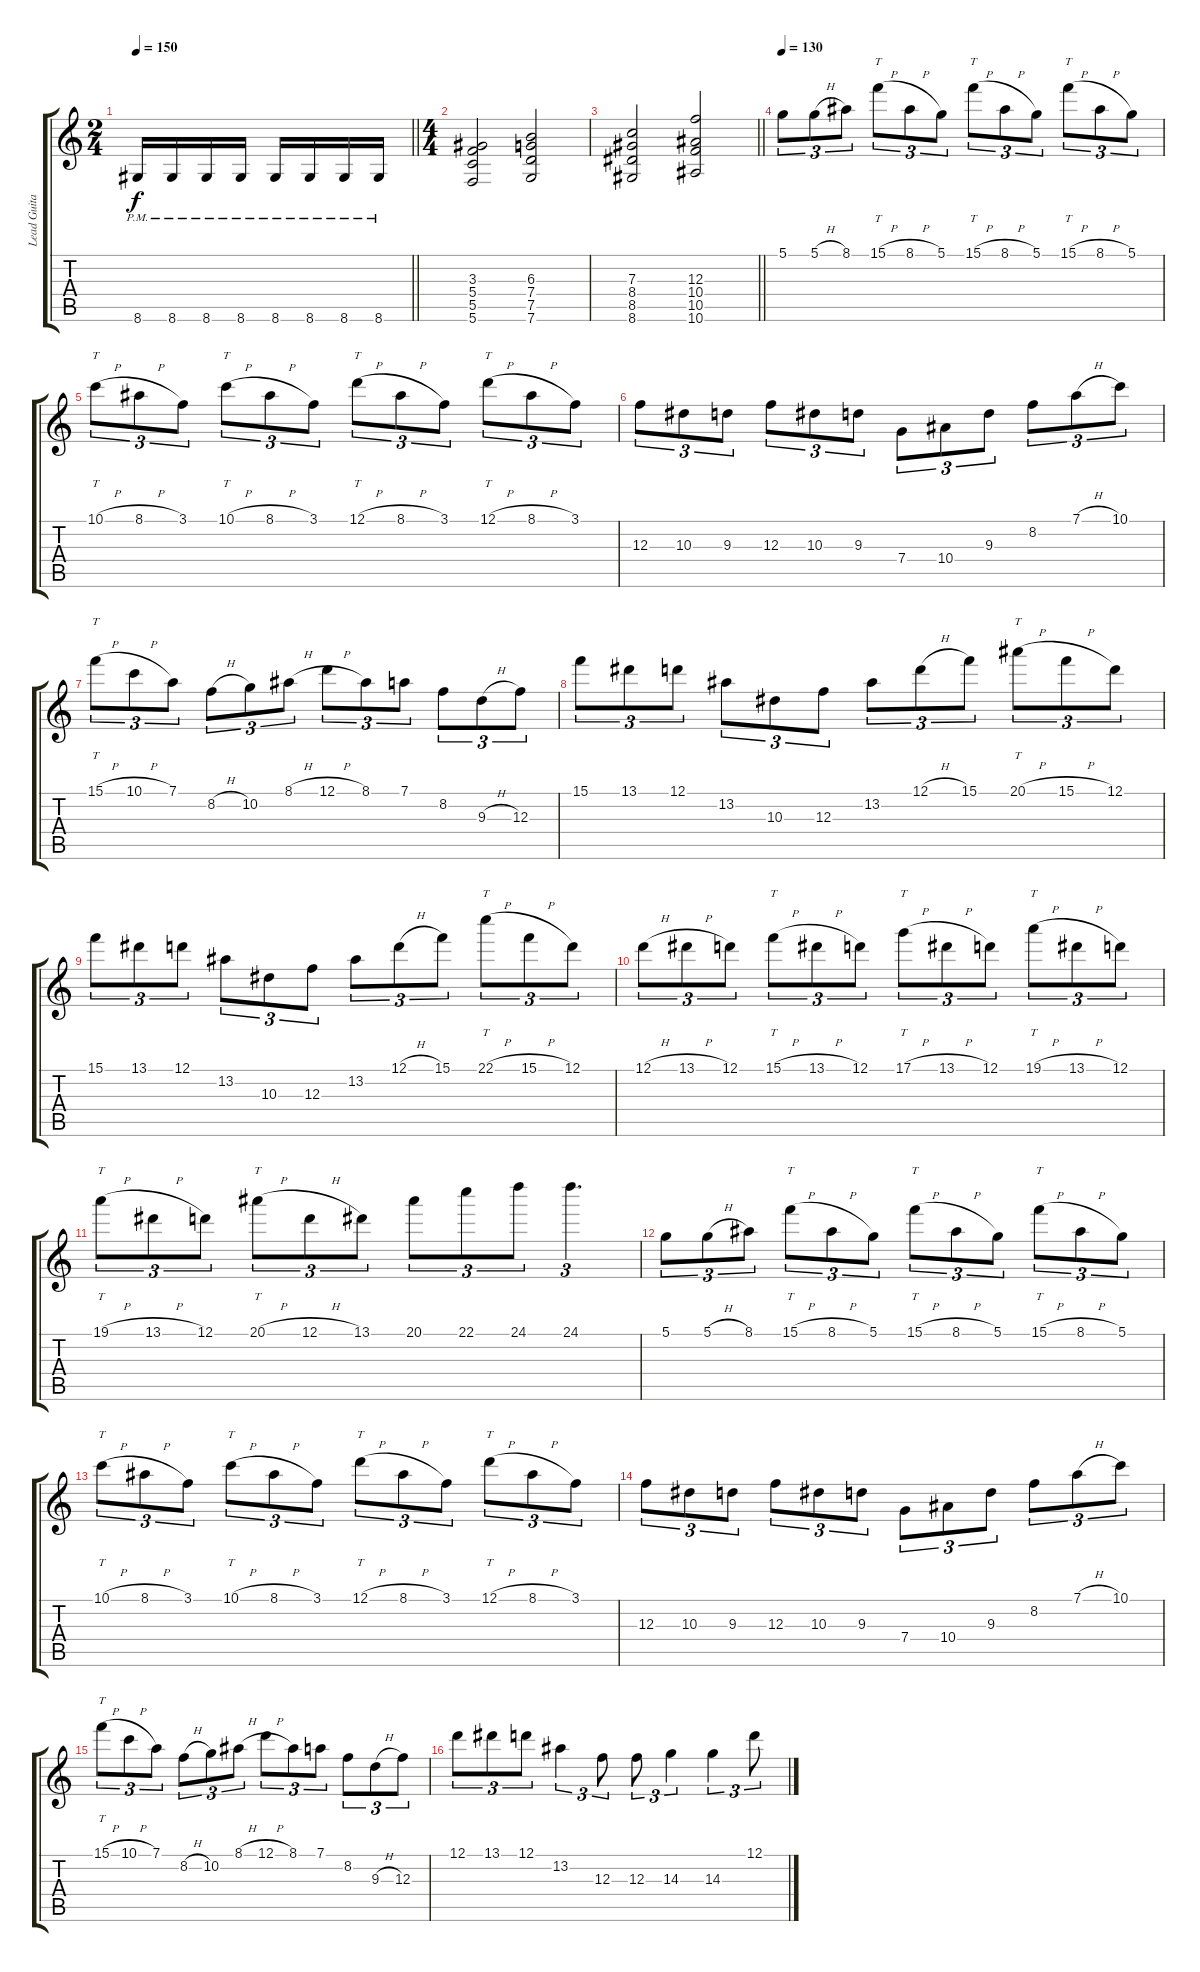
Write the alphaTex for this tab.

\track ("Lead Guitar 1" "Lead Guita") {instrument distortionguitar}
\staff {score tabs}
\tuning (D4 A3 F3 C3 G2 C2) {hide}
\ts (2 4)
\tempo 150
\clef g2
\barLineRight lightlight
\ks c
8.6{pm}.16{dy f} 8.6{pm}.16 8.6{pm}.16 8.6{pm}.16 8.6{pm}.16 8.6{pm}.16 8.6{pm}.16 8.6{pm}.16 |
\ts (4 4)
(3.3 5.4 5.5 5.6).2 (6.3 7.4 7.5 7.6).2 |
\barLineRight lightlight
(7.3 8.4 8.5 8.6).2 (12.3 10.4 10.5 10.6).2 |
\tempo 130
5.1.8{tu (3 2) instrument overdrivenguitar} 5.1{h}.8{tu (3 2)} 8.1.8{tu (3 2)} 15.1{h}.8{tt tu (3 2)} 8.1{h}.8{tu (3 2)} 5.1.8{tu (3 2)} 15.1{h}.8{tt tu (3 2)} 8.1{h}.8{tu (3 2)} 5.1.8{tu (3 2)} 15.1{h}.8{tt tu (3 2)} 8.1{h}.8{tu (3 2)} 5.1.8{tu (3 2)} |
10.1{h}.8{tt tu (3 2)} 8.1{h}.8{tu (3 2)} 3.1.8{tu (3 2)} 10.1{h}.8{tt tu (3 2)} 8.1{h}.8{tu (3 2)} 3.1.8{tu (3 2)} 12.1{h}.8{tt tu (3 2)} 8.1{h}.8{tu (3 2)} 3.1.8{tu (3 2)} 12.1{h}.8{tt tu (3 2)} 8.1{h}.8{tu (3 2)} 3.1.8{tu (3 2)} |
12.3.8{tu (3 2)} 10.3.8{tu (3 2)} 9.3.8{tu (3 2)} 12.3.8{tu (3 2)} 10.3.8{tu (3 2)} 9.3.8{tu (3 2)} 7.4.8{tu (3 2)} 10.4.8{tu (3 2)} 9.3.8{tu (3 2)} 8.2.8{tu (3 2)} 7.1{h}.8{tu (3 2)} 10.1.8{tu (3 2)} |
15.1{h}.8{tt tu (3 2)} 10.1{h}.8{tu (3 2)} 7.1.8{tu (3 2)} 8.2{h}.8{tu (3 2)} 10.2.8{tu (3 2)} 8.1{h}.8{tu (3 2)} 12.1{h}.8{tu (3 2)} 8.1.8{tu (3 2)} 7.1.8{tu (3 2)} 8.2.8{tu (3 2)} 9.3{h}.8{tu (3 2)} 12.3.8{tu (3 2)} |
15.1.8{tu (3 2)} 13.1.8{tu (3 2)} 12.1.8{tu (3 2)} 13.2.8{tu (3 2)} 10.3.8{tu (3 2)} 12.3.8{tu (3 2)} 13.2.8{tu (3 2)} 12.1{h}.8{tu (3 2)} 15.1.8{tu (3 2)} 20.1{h}.8{tt tu (3 2)} 15.1{h}.8{tu (3 2)} 12.1.8{tu (3 2)} |
15.1.8{tu (3 2)} 13.1.8{tu (3 2)} 12.1.8{tu (3 2)} 13.2.8{tu (3 2)} 10.3.8{tu (3 2)} 12.3.8{tu (3 2)} 13.2.8{tu (3 2)} 12.1{h}.8{tu (3 2)} 15.1.8{tu (3 2)} 22.1{h}.8{tt tu (3 2)} 15.1{h}.8{tu (3 2)} 12.1.8{tu (3 2)} |
12.1{h}.8{tu (3 2)} 13.1{h}.8{tu (3 2)} 12.1.8{tu (3 2)} 15.1{h}.8{tt tu (3 2)} 13.1{h}.8{tu (3 2)} 12.1.8{tu (3 2)} 17.1{h}.8{tt tu (3 2)} 13.1{h}.8{tu (3 2)} 12.1.8{tu (3 2)} 19.1{h}.8{tt tu (3 2)} 13.1{h}.8{tu (3 2)} 12.1.8{tu (3 2)} |
19.1{h}.8{tt tu (3 2)} 13.1{h}.8{tu (3 2)} 12.1.8{tu (3 2)} 20.1{h}.8{tt tu (3 2)} 12.1{h}.8{tu (3 2)} 13.1.8{tu (3 2)} 20.1.8{tu (3 2)} 22.1.8{tu (3 2)} 24.1.8{tu (3 2)} 24.1.4{d tu (3 2)} |
5.1.8{tu (3 2)} 5.1{h}.8{tu (3 2)} 8.1.8{tu (3 2)} 15.1{h}.8{tt tu (3 2)} 8.1{h}.8{tu (3 2)} 5.1.8{tu (3 2)} 15.1{h}.8{tt tu (3 2)} 8.1{h}.8{tu (3 2)} 5.1.8{tu (3 2)} 15.1{h}.8{tt tu (3 2)} 8.1{h}.8{tu (3 2)} 5.1.8{tu (3 2)} |
10.1{h}.8{tt tu (3 2)} 8.1{h}.8{tu (3 2)} 3.1.8{tu (3 2)} 10.1{h}.8{tt tu (3 2)} 8.1{h}.8{tu (3 2)} 3.1.8{tu (3 2)} 12.1{h}.8{tt tu (3 2)} 8.1{h}.8{tu (3 2)} 3.1.8{tu (3 2)} 12.1{h}.8{tt tu (3 2)} 8.1{h}.8{tu (3 2)} 3.1.8{tu (3 2)} |
12.3.8{tu (3 2)} 10.3.8{tu (3 2)} 9.3.8{tu (3 2)} 12.3.8{tu (3 2)} 10.3.8{tu (3 2)} 9.3.8{tu (3 2)} 7.4.8{tu (3 2)} 10.4.8{tu (3 2)} 9.3.8{tu (3 2)} 8.2.8{tu (3 2)} 7.1{h}.8{tu (3 2)} 10.1.8{tu (3 2)} |
15.1{h}.8{tt tu (3 2)} 10.1{h}.8{tu (3 2)} 7.1.8{tu (3 2)} 8.2{h}.8{tu (3 2)} 10.2.8{tu (3 2)} 8.1{h}.8{tu (3 2)} 12.1{h}.8{tu (3 2)} 8.1.8{tu (3 2)} 7.1.8{tu (3 2)} 8.2.8{tu (3 2)} 9.3{h}.8{tu (3 2)} 12.3.8{tu (3 2)} |
12.1.8{tu (3 2)} 13.1.8{tu (3 2)} 12.1.8{tu (3 2)} 13.2.4{tu (3 2)} 12.3.8{tu (3 2)} 12.3.8{tu (3 2)} 14.3.4{tu (3 2)} 14.3.4{tu (3 2)} 12.1.8{tu (3 2)}
